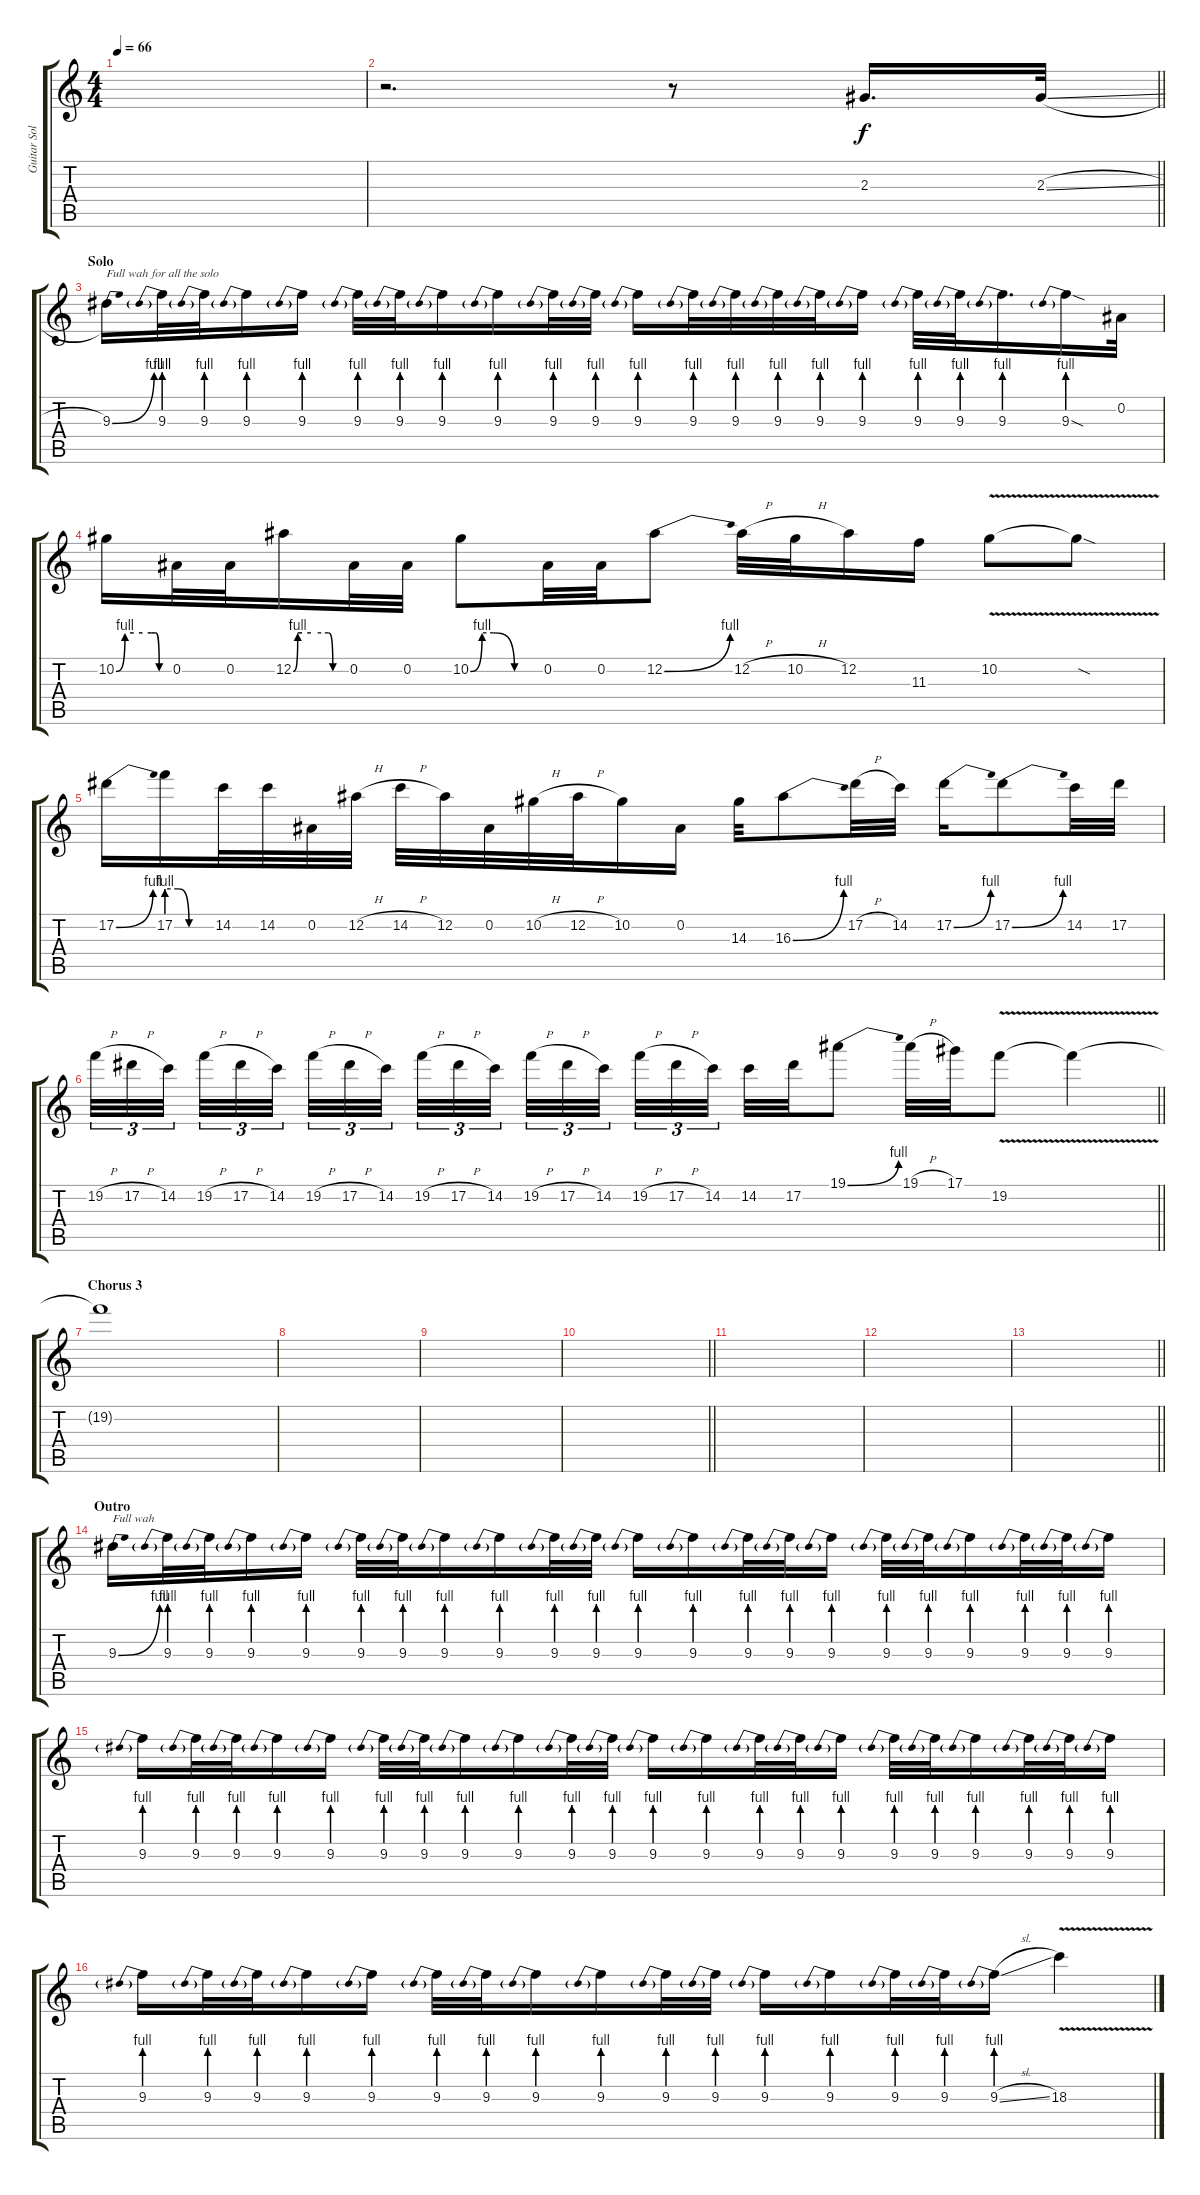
\track ("Guitar Solo" "Guitar Sol") {instrument distortionguitar}
\staff {score tabs}
\tuning (Eb4 Bb3 Gb3 Db3 Ab2 Eb2) {hide}
\ts (4 4)
\tempo 66
\clef g2
\ks c
|
\barLineRight lightlight
r.2{d} r.8 2.3.16{d} 2.3{sl}.32 |
\section ("" "Solo")
9.3{be (bend 0 0 60 4)}.16{txt "Full wah for all the solo"} 9.3{be (prebend 0 4 60 4)}.32 9.3{be (prebend 0 4 60 4)}.32 9.3{be (prebend 0 4 60 4)}.16 9.3{be (prebend 0 4 60 4)}.16 9.3{be (prebend 0 4 60 4)}.32 9.3{be (prebend 0 4 60 4)}.32 9.3{be (prebend 0 4 60 4)}.16 9.3{be (prebend 0 4 60 4)}.16 9.3{be (prebend 0 4 60 4)}.32 9.3{be (prebend 0 4 60 4)}.32 9.3{be (prebend 0 4 60 4)}.16 9.3{be (prebend 0 4 60 4)}.32 9.3{be (prebend 0 4 60 4)}.32 9.3{be (prebend 0 4 60 4)}.32 9.3{be (prebend 0 4 60 4)}.32 9.3{be (prebend 0 4 60 4)}.16 9.3{be (prebend 0 4 60 4)}.32 9.3{be (prebend 0 4 60 4)}.32 9.3{be (prebend 0 4 60 4)}.16{d} 9.3{be (prebend 0 4 60 4) sod}.16 0.2.32 |
10.2{be (custom 0 0 10 4 20 4 30 4 40 4 45 4 49 0 60 0)}.16 0.2.32 0.2.32 12.2{be (custom 0 0 5 4 10 4 20 4 40 4 45 0 60 0)}.16 0.2.32 0.2.32 10.2{be (custom 0 0 10 4 20 4 38 0 60 0)}.8 0.2.32 0.2.32 12.2{be (bend 0 0 60 4)}.8 12.2{h}.32 10.2{h}.32 12.2.16 11.3.16 10.2{v}.8 10.2{sod t}.8 |
17.2{be (bend 0 0 60 4)}.16 17.2{be (custom 0 4 15 4 30 0 60 0)}.16 14.2.32 14.2.32 0.2.32 12.2{h}.32 14.2{h}.32 12.2.32 0.2.32 10.2{h}.32 12.2{h}.32 10.2.16 0.2.16 14.3.32 16.3{be (bend 0 0 60 4)}.8 17.2{h}.32 14.2.32 17.2{be (bend 0 0 60 4)}.16 17.2{be (bend 0 0 60 4)}.8 14.2.32 17.2.32 |
\barLineRight lightlight
19.2{h}.32{tu (3 2)} 17.2{h}.32{tu (3 2)} 14.2.32{tu (3 2) beam splitsecondary} 19.2{h}.32{tu (3 2)} 17.2{h}.32{tu (3 2)} 14.2.32{tu (3 2) beam splitsecondary} 19.2{h}.32{tu (3 2)} 17.2{h}.32{tu (3 2)} 14.2.32{tu (3 2) beam splitsecondary} 19.2{h}.32{tu (3 2)} 17.2{h}.32{tu (3 2)} 14.2.32{tu (3 2)} 19.2{h}.32{tu (3 2)} 17.2{h}.32{tu (3 2)} 14.2.32{tu (3 2) beam splitsecondary} 19.2{h}.32{tu (3 2)} 17.2{h}.32{tu (3 2)} 14.2.32{tu (3 2) beam splitsecondary} 14.2.32 17.2.32 19.1{be (bend 0 0 60 4)}.8 19.1{h}.32 17.1.32 19.2{v}.8 19.2{t}.4 |
\section ("" "Chorus 3")
19.2{t}.1{volume 0} |
|
|
\barLineRight lightlight
|
|
|
\barLineRight lightlight
|
\section ("" "Outro")
9.3{be (bend 0 0 60 4)}.16{txt "Full wah" volume 14} 9.3{be (prebend 0 4 60 4)}.32 9.3{be (prebend 0 4 60 4)}.32 9.3{be (prebend 0 4 60 4)}.16 9.3{be (prebend 0 4 60 4)}.16 9.3{be (prebend 0 4 60 4)}.32 9.3{be (prebend 0 4 60 4)}.32 9.3{be (prebend 0 4 60 4)}.16 9.3{be (prebend 0 4 60 4)}.16 9.3{be (prebend 0 4 60 4)}.32 9.3{be (prebend 0 4 60 4)}.32 9.3{be (prebend 0 4 60 4)}.16 9.3{be (prebend 0 4 60 4)}.16 9.3{be (prebend 0 4 60 4)}.32 9.3{be (prebend 0 4 60 4)}.32 9.3{be (prebend 0 4 60 4)}.16 9.3{be (prebend 0 4 60 4)}.32 9.3{be (prebend 0 4 60 4)}.32 9.3{be (prebend 0 4 60 4)}.16 9.3{be (prebend 0 4 60 4)}.32 9.3{be (prebend 0 4 60 4)}.32 9.3{be (prebend 0 4 60 4)}.16 |
9.3{be (prebend 0 4 60 4)}.16 9.3{be (prebend 0 4 60 4)}.32 9.3{be (prebend 0 4 60 4)}.32 9.3{be (prebend 0 4 60 4)}.16 9.3{be (prebend 0 4 60 4)}.16 9.3{be (prebend 0 4 60 4)}.32 9.3{be (prebend 0 4 60 4)}.32 9.3{be (prebend 0 4 60 4)}.16 9.3{be (prebend 0 4 60 4)}.16 9.3{be (prebend 0 4 60 4)}.32 9.3{be (prebend 0 4 60 4)}.32 9.3{be (prebend 0 4 60 4)}.16 9.3{be (prebend 0 4 60 4)}.16 9.3{be (prebend 0 4 60 4)}.32 9.3{be (prebend 0 4 60 4)}.32 9.3{be (prebend 0 4 60 4)}.16 9.3{be (prebend 0 4 60 4)}.32 9.3{be (prebend 0 4 60 4)}.32 9.3{be (prebend 0 4 60 4)}.16 9.3{be (prebend 0 4 60 4)}.32 9.3{be (prebend 0 4 60 4)}.32 9.3{be (prebend 0 4 60 4)}.16 |
9.3{be (prebend 0 4 60 4)}.16 9.3{be (prebend 0 4 60 4)}.32 9.3{be (prebend 0 4 60 4)}.32 9.3{be (prebend 0 4 60 4)}.16 9.3{be (prebend 0 4 60 4)}.16 9.3{be (prebend 0 4 60 4)}.32 9.3{be (prebend 0 4 60 4)}.32 9.3{be (prebend 0 4 60 4)}.16 9.3{be (prebend 0 4 60 4)}.16 9.3{be (prebend 0 4 60 4)}.32 9.3{be (prebend 0 4 60 4)}.32 9.3{be (prebend 0 4 60 4)}.16 9.3{be (prebend 0 4 60 4)}.16 9.3{be (prebend 0 4 60 4)}.32 9.3{be (prebend 0 4 60 4)}.32 9.3{be (prebend 0 4 60 4) sl}.16 18.3{v}.4
